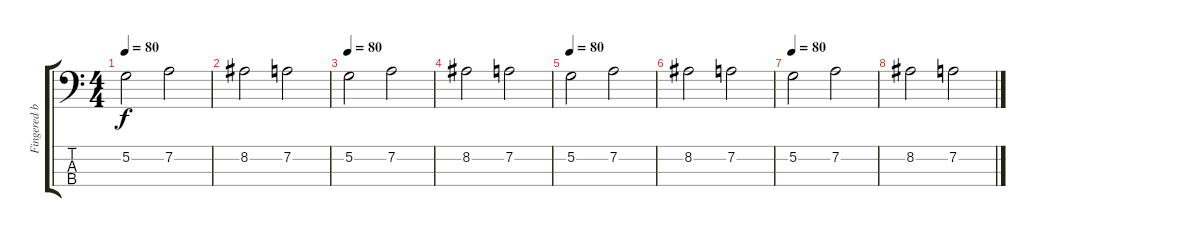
\track ("Fingered bass" "Fingered b") {instrument electricbassfinger}
\staff {score tabs}
\tuning (G2 D2 A1 E1) {hide}
\ts (4 4)
\tempo 80
\clef f4
\ks c
5.2.2{dy f} 7.2.2 |
8.2.2 7.2.2 |
\tempo 80
5.2.2 7.2.2 |
8.2.2 7.2.2 |
\tempo 80
5.2.2 7.2.2 |
8.2.2 7.2.2 |
\tempo 80
5.2.2 7.2.2 |
8.2.2 7.2.2
